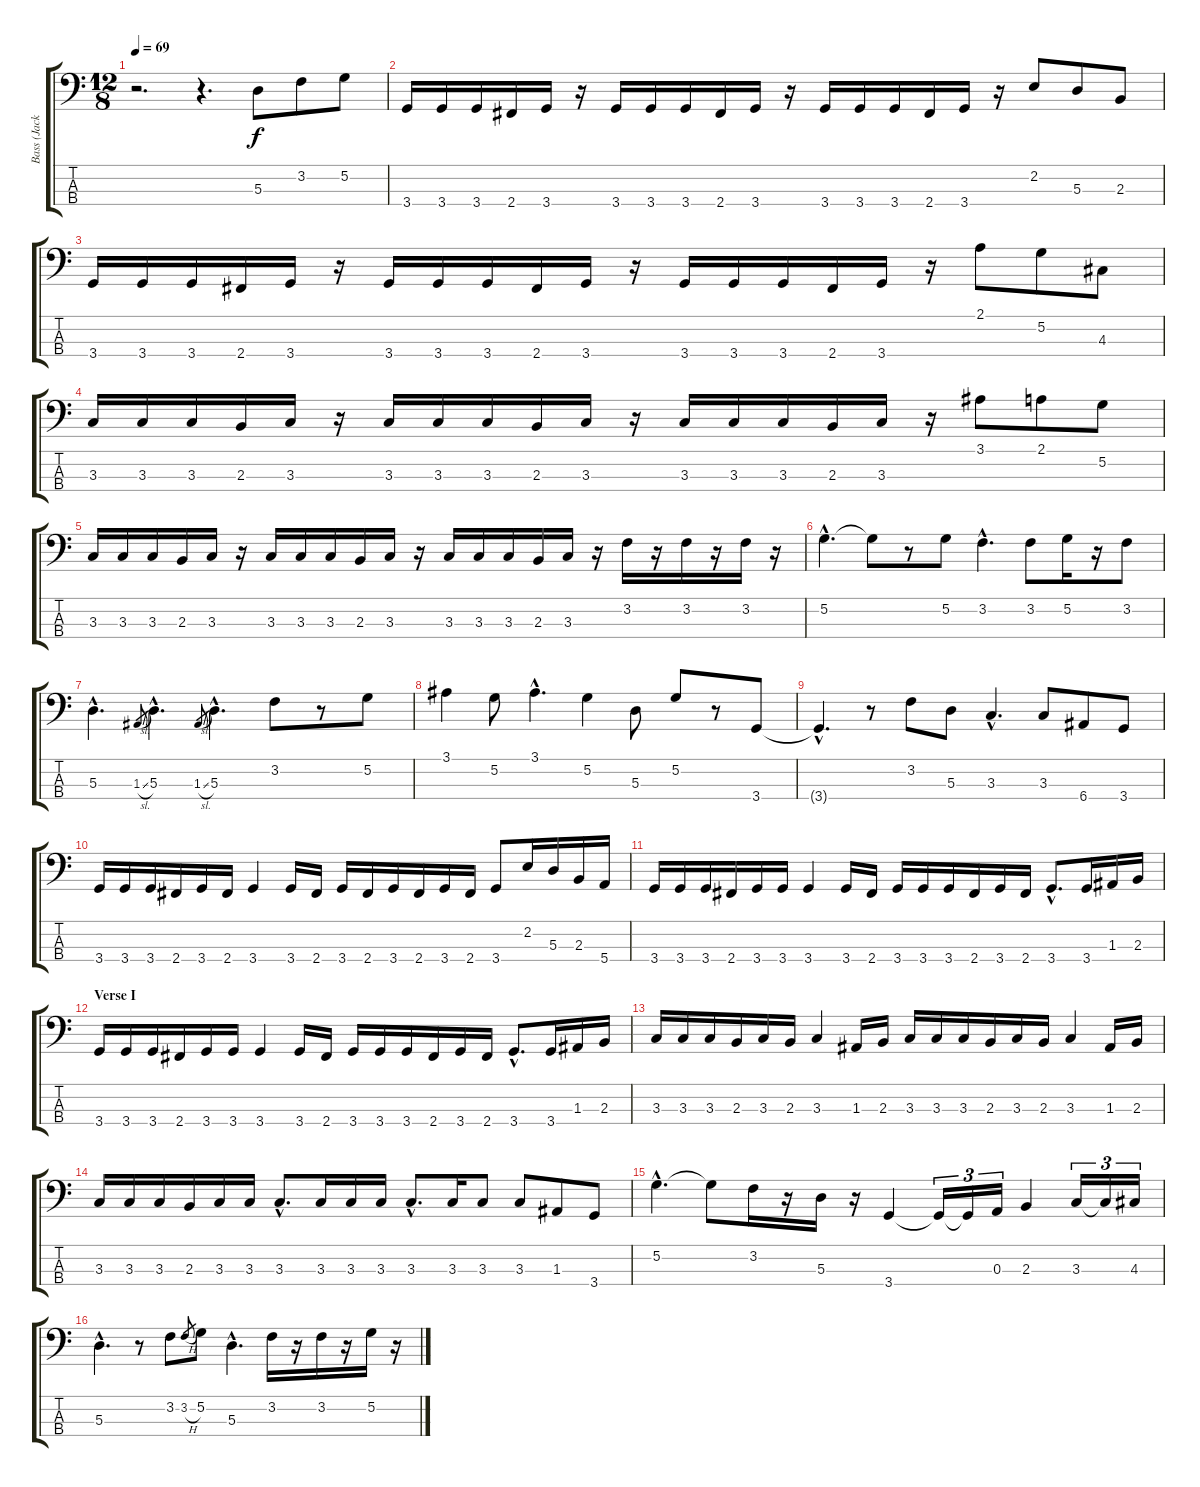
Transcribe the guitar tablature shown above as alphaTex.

\track ("Bass (Jack Bruce)" "Bass (Jack") {instrument electricbasspick}
\staff {score tabs}
\tuning (G2 D2 A1 E1) {hide}
\ts (12 8)
\tempo 69
\clef f4
\ks c
r.2{d dy f instrument electricbasspick} r.4{d} 5.3.8 3.2.8 5.2.8 |
3.4.16 3.4.16 3.4.16 2.4.16 3.4.16 r.16 3.4.16 3.4.16 3.4.16 2.4.16 3.4.16 r.16 3.4.16 3.4.16 3.4.16 2.4.16 3.4.16 r.16 2.2.8 5.3.8 2.3.8 |
3.4.16 3.4.16 3.4.16 2.4.16 3.4.16 r.16 3.4.16 3.4.16 3.4.16 2.4.16 3.4.16 r.16 3.4.16 3.4.16 3.4.16 2.4.16 3.4.16 r.16 2.1.8 5.2.8 4.3.8 |
3.3.16 3.3.16 3.3.16 2.3.16 3.3.16 r.16 3.3.16 3.3.16 3.3.16 2.3.16 3.3.16 r.16 3.3.16 3.3.16 3.3.16 2.3.16 3.3.16 r.16 3.1.8 2.1.8 5.2.8 |
3.3.16 3.3.16 3.3.16 2.3.16 3.3.16 r.16 3.3.16 3.3.16 3.3.16 2.3.16 3.3.16 r.16 3.3.16 3.3.16 3.3.16 2.3.16 3.3.16 r.16 3.2.16 r.16 3.2.16 r.16 3.2.16 r.16 |
5.2{hac}.4{d} 5.2{t}.8 r.8 5.2.8 3.2{hac}.4{d} 3.2.8 5.2.16 r.16 3.2.8 |
5.3{hac}.4{d} 1.3{sl}.8{gr} 5.3{hac}.4{d} 1.3{sl}.8{gr} 5.3{hac}.4{d} 3.2.8 r.8 5.2.8 |
3.1.4 5.2.8 3.1{hac}.4{d} 5.2.4 5.3.8 5.2.8 r.8 3.4.8 |
3.4{hac t}.4{d} r.8 3.2.8 5.3.8 3.3{hac}.4{d} 3.3.8 6.4.8 3.4.8 |
3.4.16 3.4.16 3.4.16 2.4.16 3.4.16 2.4.16 3.4.4 3.4.16 2.4.16 3.4.16 2.4.16 3.4.16 2.4.16 3.4.16 2.4.16 3.4.8 2.2.16 5.3.16 2.3.16 5.4.16 |
3.4.16 3.4.16 3.4.16 2.4.16 3.4.16 3.4.16 3.4.4 3.4.16 2.4.16 3.4.16 3.4.16 3.4.16 2.4.16 3.4.16 2.4.16 3.4{hac}.8{d} 3.4.16 1.3.16 2.3.16 |
\section ("" "Verse I")
3.4.16 3.4.16 3.4.16 2.4.16 3.4.16 3.4.16 3.4.4 3.4.16 2.4.16 3.4.16 3.4.16 3.4.16 2.4.16 3.4.16 2.4.16 3.4{hac}.8{d} 3.4.16 1.3.16 2.3.16 |
3.3.16 3.3.16 3.3.16 2.3.16 3.3.16 2.3.16 3.3.4 1.3.16 2.3.16 3.3.16 3.3.16 3.3.16 2.3.16 3.3.16 2.3.16 3.3.4 1.3.16 2.3.16 |
3.3.16 3.3.16 3.3.16 2.3.16 3.3.16 3.3.16 3.3{hac}.8{d} 3.3.16 3.3.16 3.3.16 3.3{hac}.8{d} 3.3.16 3.3.8 3.3.8 1.3.8 3.4.8 |
5.2{hac}.4{d} 5.2{t}.8 3.2.16 r.16 5.3.16 r.16 3.4.4 3.4{t}.16{tu (3 2)} 3.4{t}.16{tu (3 2)} 0.3.16{tu (3 2)} 2.3.4 3.3.16{tu (3 2)} 3.3{t}.16{tu (3 2)} 4.3.16{tu (3 2)} |
5.3{hac}.4{d} r.8 3.2.8 3.2{h}.8{gr} 5.2.8 5.3{hac}.4{d} 3.2.16 r.16 3.2.16 r.16 5.2.16 r.16
